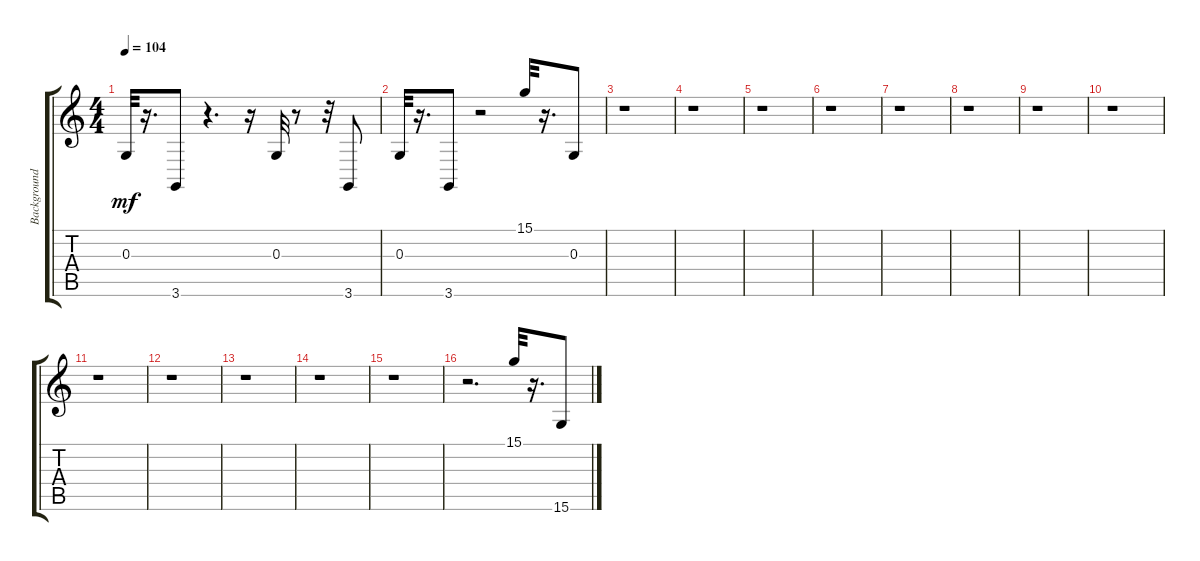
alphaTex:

\track ("Background" "Background") {instrument lead1square}
\staff {score tabs}
\tuning (E4 B3 G3 D3 A2 E2) {hide}
\ts (4 4)
\tempo 104
\clef g2
\ks c
0.3.32{dy mf} r.16{d} 3.6.8 r.4{d} r.16 0.3.32 r.8 r.32 3.6.8 |
0.3.32 r.16{d} 3.6.8 r.2 15.1.32 r.16{d} 0.3.8 |
r.1 |
r.1 |
r.1 |
r.1 |
r.1 |
r.1 |
r.1 |
r.1 |
r.1 |
r.1 |
r.1 |
r.1 |
r.1 |
r.2{d} 15.1.32 r.16{d} 15.6.8
